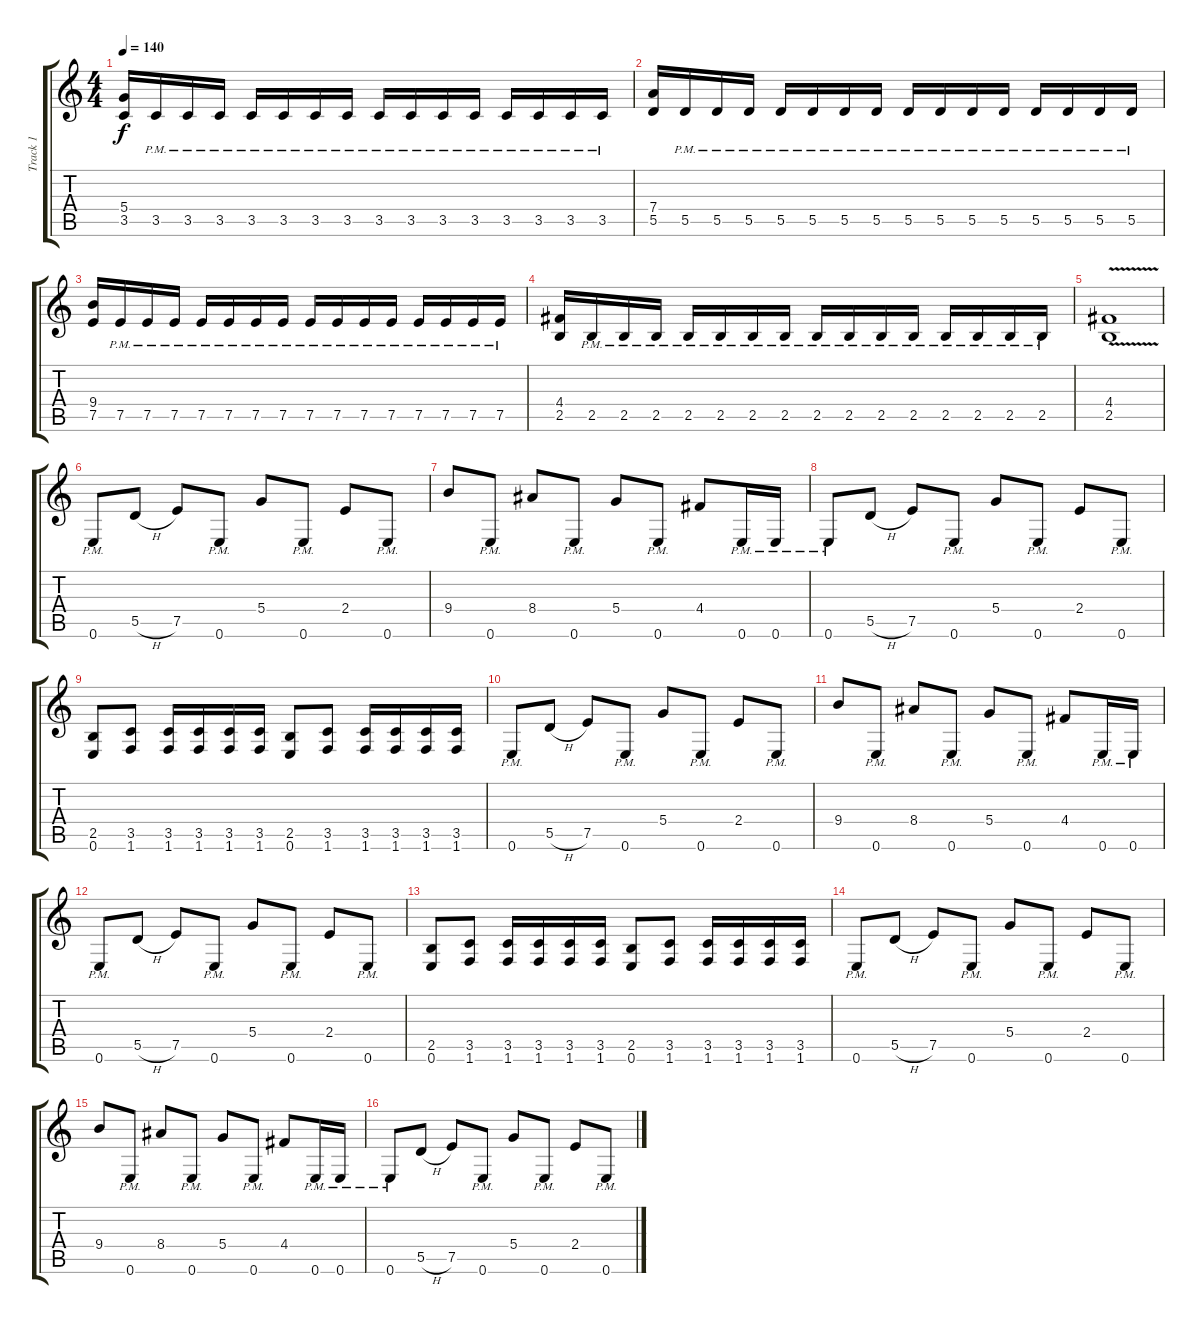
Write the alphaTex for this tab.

\track ("Track 1" "Track 1") {instrument distortionguitar}
\staff {score tabs}
\tuning (E4 B3 G3 D3 A2 E2) {hide}
\ts (4 4)
\tempo 140
\clef g2
\ks c
(5.4 3.5).16{dy f} 3.5{pm}.16 3.5{pm}.16 3.5{pm}.16 3.5{pm}.16 3.5{pm}.16 3.5{pm}.16 3.5{pm}.16 3.5{pm}.16 3.5{pm}.16 3.5{pm}.16 3.5{pm}.16 3.5{pm}.16 3.5{pm}.16 3.5{pm}.16 3.5{pm}.16 |
(7.4 5.5).16 5.5{pm}.16 5.5{pm}.16 5.5{pm}.16 5.5{pm}.16 5.5{pm}.16 5.5{pm}.16 5.5{pm}.16 5.5{pm}.16 5.5{pm}.16 5.5{pm}.16 5.5{pm}.16 5.5{pm}.16 5.5{pm}.16 5.5{pm}.16 5.5{pm}.16 |
(9.4 7.5).16 7.5{pm}.16 7.5{pm}.16 7.5{pm}.16 7.5{pm}.16 7.5{pm}.16 7.5{pm}.16 7.5{pm}.16 7.5{pm}.16 7.5{pm}.16 7.5{pm}.16 7.5{pm}.16 7.5{pm}.16 7.5{pm}.16 7.5{pm}.16 7.5{pm}.16 |
(4.4 2.5).16 2.5{pm}.16 2.5{pm}.16 2.5{pm}.16 2.5{pm}.16 2.5{pm}.16 2.5{pm}.16 2.5{pm}.16 2.5{pm}.16 2.5{pm}.16 2.5{pm}.16 2.5{pm}.16 2.5{pm}.16 2.5{pm}.16 2.5{pm}.16 2.5{pm}.16 |
(4.4{v} 2.5).1 |
0.6{pm}.8 5.5{h}.8 7.5.8 0.6{pm}.8 5.4.8 0.6{pm}.8 2.4.8 0.6{pm}.8 |
9.4.8 0.6{pm}.8 8.4.8 0.6{pm}.8 5.4.8 0.6{pm}.8 4.4.8 0.6{pm}.16 0.6{pm}.16 |
0.6{pm}.8 5.5{h}.8 7.5.8 0.6{pm}.8 5.4.8 0.6{pm}.8 2.4.8 0.6{pm}.8 |
(2.5 0.6).8 (3.5 1.6).8 (3.5 1.6).16 (3.5 1.6).16 (3.5 1.6).16 (3.5 1.6).16 (2.5 0.6).8 (3.5 1.6).8 (3.5 1.6).16 (3.5 1.6).16 (3.5 1.6).16 (3.5 1.6).16 |
0.6{pm}.8 5.5{h}.8 7.5.8 0.6{pm}.8 5.4.8 0.6{pm}.8 2.4.8 0.6{pm}.8 |
9.4.8 0.6{pm}.8 8.4.8 0.6{pm}.8 5.4.8 0.6{pm}.8 4.4.8 0.6{pm}.16 0.6{pm}.16 |
0.6{pm}.8 5.5{h}.8 7.5.8 0.6{pm}.8 5.4.8 0.6{pm}.8 2.4.8 0.6{pm}.8 |
(2.5 0.6).8 (3.5 1.6).8 (3.5 1.6).16 (3.5 1.6).16 (3.5 1.6).16 (3.5 1.6).16 (2.5 0.6).8 (3.5 1.6).8 (3.5 1.6).16 (3.5 1.6).16 (3.5 1.6).16 (3.5 1.6).16 |
0.6{pm}.8 5.5{h}.8 7.5.8 0.6{pm}.8 5.4.8 0.6{pm}.8 2.4.8 0.6{pm}.8 |
9.4.8 0.6{pm}.8 8.4.8 0.6{pm}.8 5.4.8 0.6{pm}.8 4.4.8 0.6{pm}.16 0.6{pm}.16 |
0.6{pm}.8 5.5{h}.8 7.5.8 0.6{pm}.8 5.4.8 0.6{pm}.8 2.4.8 0.6{pm}.8
